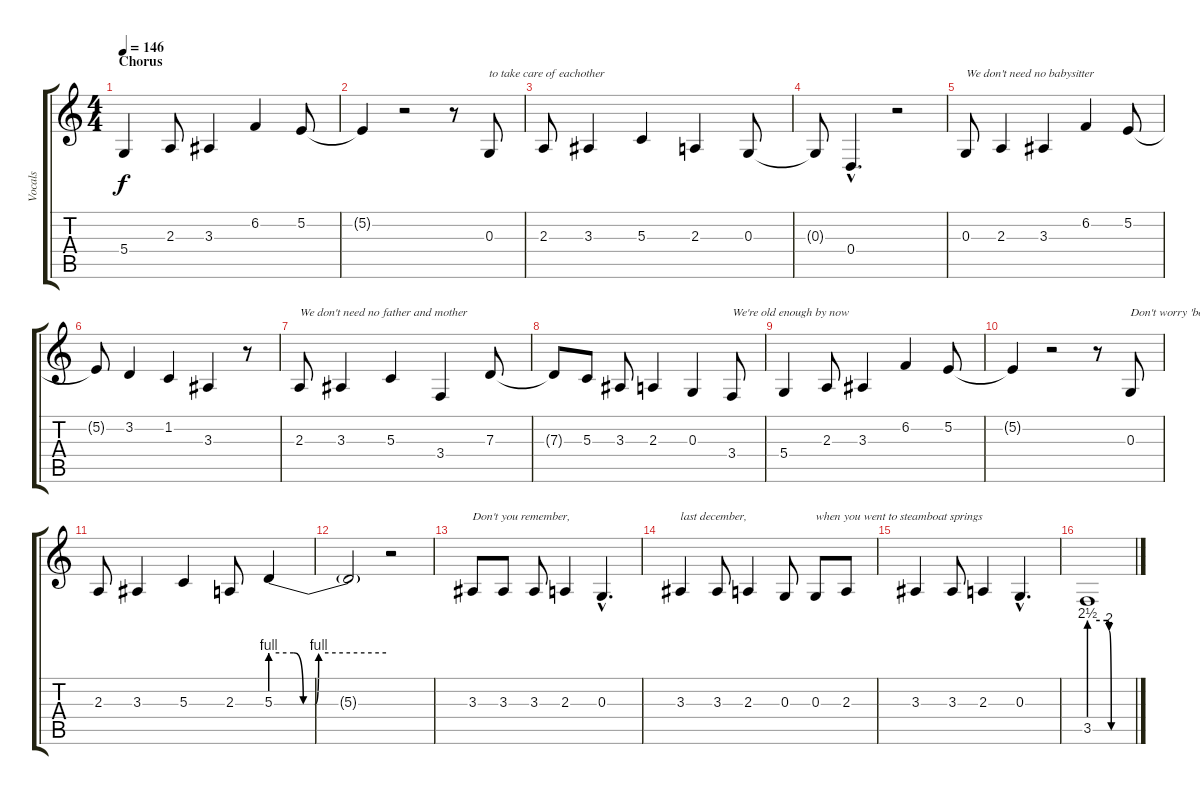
\track ("Vocals" "Vocals") {instrument sopranosax}
\staff {score tabs}
\tuning (E4 B3 G3 D3 A2 E2) {hide}
\ts (4 4)
\section ("" "Chorus")
\tempo 146
\clef g2
\ks c
5.4.4{dy f} 2.3.8 3.3.4 6.2.4 5.2.8 |
5.2{t}.4 r.2 r.8 0.3.8{txt "to take care of eachother"} |
2.3.8 3.3.4 5.3.4 2.3.4 0.3.8 |
0.3{t}.8 0.4{hac}.4{d} r.2 |
0.3.8{txt "We don't need no babysitter"} 2.3.4 3.3.4 6.2.4 5.2.8 |
5.2{t}.8 3.2.4 1.2.4 3.3.4 r.8 |
2.3.8{txt "We don't need no father and mother"} 3.3.4 5.3.4 3.4.4 7.3.8 |
7.3{t}.8 5.3.8 3.3.8 2.3.4 0.3.4 3.4.8{txt "We're old enough by now"} |
5.4.4 2.3.8 3.3.4 6.2.4 5.2.8 |
5.2{t}.4 r.2 r.8 0.3.8{txt "Don't worry 'bout a thing"} |
2.3.8 3.3.4 5.3.4 2.3.8 5.3{be (custom 0 4 12 4 17 0 23 0 25 4 60 4)}.4 |
5.3{t}.2 r.2 |
3.3.8{txt "Don't you remember,"} 3.3.8 3.3.8 2.3.4 0.3{hac}.4{d} |
3.3.4{txt "last december,"} 3.3.8 2.3.4 0.3.8 0.3.8{txt "when you went to steamboat springs"} 2.3.8 |
3.3.4 3.3.8 2.3.4 0.3{hac}.4{d} |
3.5{be (custom 0 10 25 10 28 8 31 0 60 0)}.1
